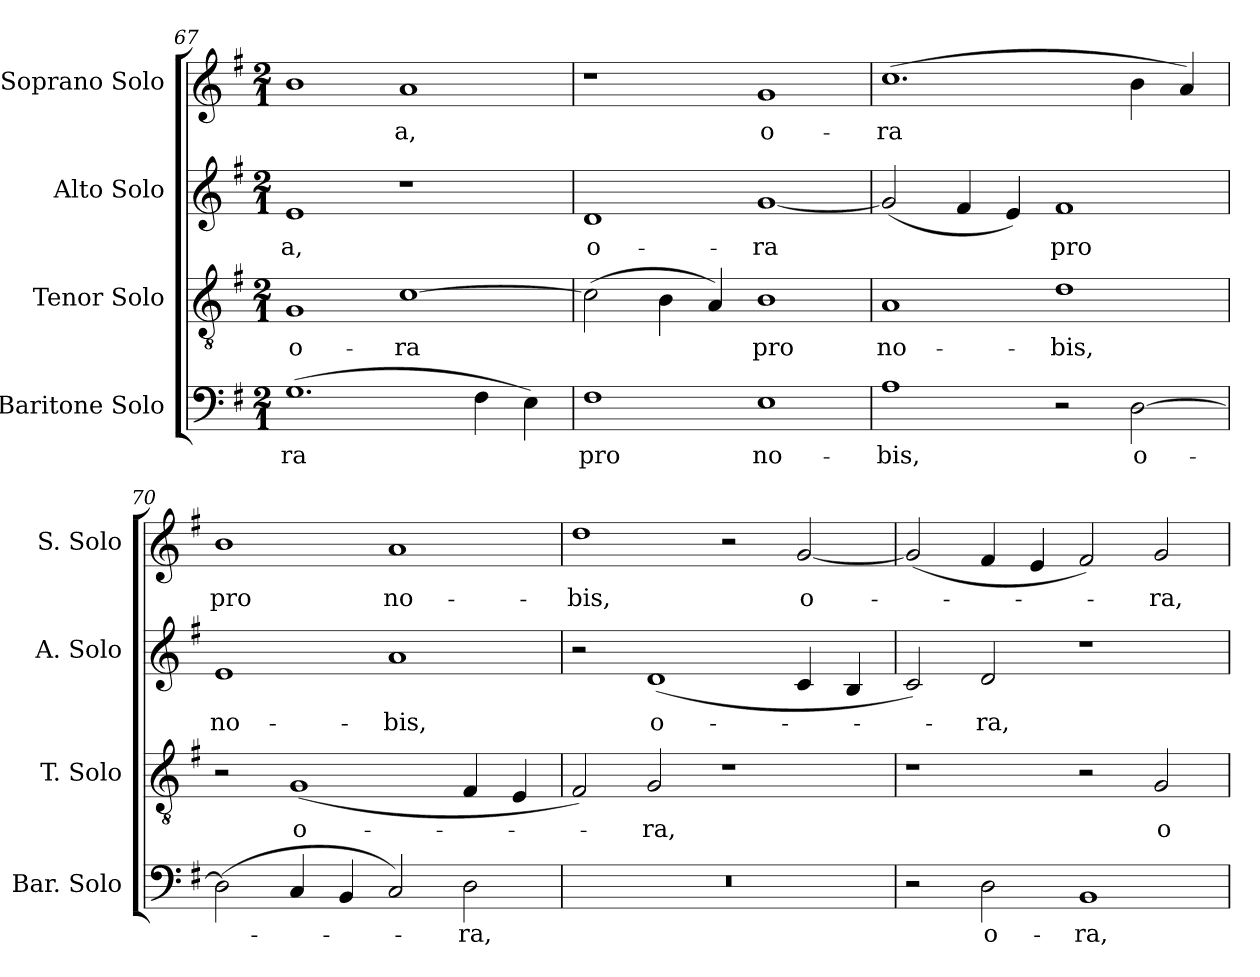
**kern	**text	**kern	**text	**kern	**text	**kern	**text
*part4	*part4	*part3	*part3	*part2	*part2	*part1	*part1
*staff4	*staff4	*staff3	*staff3	*staff2	*staff2	*staff1	*staff1
*I"Baritone Solo	*	*I"Tenor Solo	*	*I"Alto Solo	*	*I"Soprano Solo	*
*I'Bar. Solo	*	*I'T. Solo	*	*I'A. Solo	*	*I'S. Solo	*
*clefF4	*	*clefGv2	*	*clefG2	*	*clefG2	*
*	*	*ITrd7c12	*	*	*	*	*
*k[f#]	*	*k[f#]	*	*k[f#]	*	*k[f#]	*
*G:	*	*G:	*	*G:	*	*G:	*
*M2/1	*	*M2/1	*	*M2/1	*	*M2/1	*
=67	=67	=67	=67	=67	=67	=67	=67
!	!LO:LY:b:color=#000000	!	!	!	!	!	!
!	!	!	!LO:LY:b:color=#000000	!	!	!	!
!	!	!	!	!	!LO:LY:b:color=#000000	!	!
(1.Gi	-ra	1GGi	o-	1ei	-a,	1bi	.
!	!	!	!LO:LY:b:color=#000000	!	!	!	!
!	!	!	!	!	!	!	!LO:LY:b:color=#000000
.	.	[1Ci	-ra	1r	.	1ai	-a,
4F#i\	.	.	.	.	.	.	.
4Ei\)	.	.	.	.	.	.	.
=68	=68	=68	=68	=68	=68	=68	=68
!	!LO:LY:b:color=#000000	!	!	!	!	!	!
!	!	!	!	!	!LO:LY:b:color=#000000	!	!
1F#i	pro	(2Ci\]	.	1di	o-	1r	.
.	.	4BBi\	.	.	.	.	.
.	.	4AAi/)	.	.	.	.	.
!	!LO:LY:b:color=#000000	!	!	!	!	!	!
!	!	!	!LO:LY:b:color=#000000	!	!	!	!
!	!	!	!	!	!LO:LY:b:color=#000000	!	!
!	!	!	!	!	!	!	!LO:LY:b:color=#000000
1Ei	no-	1BBi	pro	[1gi	-ra	1gi	o-
!!LO:LB:g=z
=69	=69	=69	=69	=69	=69	=69	=69
!	!LO:LY:b:color=#000000	!	!	!	!	!	!
!	!	!	!LO:LY:b:color=#000000	!	!	!	!
!	!	!	!	!	!	!	!LO:LY:b:color=#000000
1Ai	-bis,	1AAi	no-	(2gi/]	.	(1.cci	-ra
.	.	.	.	4f#i/	.	.	.
.	.	.	.	4ei/)	.	.	.
!	!	!	!LO:LY:b:color=#000000	!	!	!	!
!	!	!	!	!	!LO:LY:b:color=#000000	!	!
2r	.	1Di	-bis,	1f#i	pro	.	.
!	!LO:LY:b:color=#000000	!	!	!	!	!	!
[2Di\	o-	.	.	.	.	4bi\	.
.	.	.	.	.	.	4ai/)	.
=70	=70	=70	=70	=70	=70	=70	=70
!	!	!	!	!	!LO:LY:b:color=#000000	!	!
!	!	!	!	!	!	!	!LO:LY:b:color=#000000
(2Di\]	.	2r	.	1ei	no-	1bi	pro
!	!	!	!LO:LY:b:color=#000000	!	!	!	!
4Ci/	.	(1GGi	o-	.	.	.	.
4BBi/	.	.	.	.	.	.	.
!	!	!	!	!	!LO:LY:b:color=#000000	!	!
!	!	!	!	!	!	!	!LO:LY:b:color=#000000
2Ci/)	.	.	.	1ai	-bis,	1ai	no-
!	!LO:LY:b:color=#000000	!	!	!	!	!	!
2Di\	-ra,	4FF#i/	.	.	.	.	.
.	.	4EEi/	.	.	.	.	.
=71	=71	=71	=71	=71	=71	=71	=71
!LO:N:vis=1	!	!	!	!	!	!	!
!	!	!	!	!	!	!	!LO:LY:b:color=#000000
0r	.	2FF#i/)	.	2r	.	1ddi	-bis,
!	!	!	!LO:LY:b:color=#000000	!	!	!	!
!	!	!	!	!	!LO:LY:b:color=#000000	!	!
.	.	2GGi/	-ra,	(1di	o-	.	.
.	.	1r	.	.	.	2r	.
!	!	!	!	!	!	!	!LO:LY:b:color=#000000
.	.	.	.	4ci/	.	[2gi/	o-
.	.	.	.	4Bi/	.	.	.
=72	=72	=72	=72	=72	=72	=72	=72
2r	.	1r	.	2ci/)	.	(2gi/]	.
!	!LO:LY:b:color=#000000	!	!	!	!	!	!
!	!	!	!	!	!LO:LY:b:color=#000000	!	!
2Di\	o-	.	.	2di/	-ra,	4f#i/	.
.	.	.	.	.	.	4ei/	.
!	!LO:LY:b:color=#000000	!	!	!	!	!	!
1BBi	-ra,	2r	.	1r	.	2f#i/)	.
!	!	!	!LO:LY:b:color=#000000	!	!	!	!
!	!	!	!	!	!	!	!LO:LY:b:color=#000000
.	.	2GGi/	o-	.	.	2gi/	-ra,
=	=	=	=	=	=	=	=
*-	*-	*-	*-	*-	*-	*-	*-
